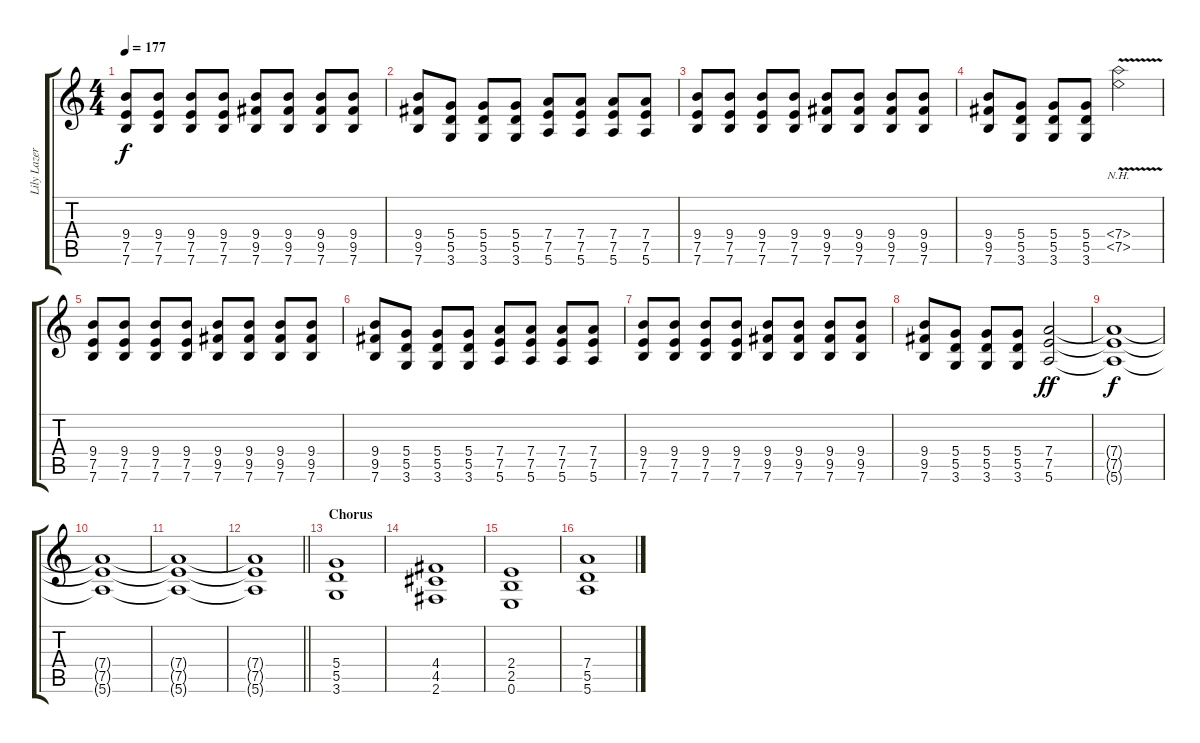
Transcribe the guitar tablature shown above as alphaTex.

\track ("Lily Lazer (Guitar)" "Lily Lazer") {instrument distortionguitar}
\staff {score tabs}
\tuning (E4 B3 G3 D3 A2 E2) {hide}
\ts (4 4)
\tempo 177
\clef g2
\ks c
(9.4 7.5 7.6).8{dy f} (9.4 7.5 7.6).8 (9.4 7.5 7.6).8 (9.4 7.5 7.6).8 (9.4 9.5 7.6).8 (9.4 9.5 7.6).8 (9.4 9.5 7.6).8 (9.4 9.5 7.6).8 |
(9.4 9.5 7.6).8 (5.4 5.5 3.6).8 (5.4 5.5 3.6).8 (5.4 5.5 3.6).8 (7.4 7.5 5.6).8 (7.4 7.5 5.6).8 (7.4 7.5 5.6).8 (7.4 7.5 5.6).8 |
(9.4 7.5 7.6).8 (9.4 7.5 7.6).8 (9.4 7.5 7.6).8 (9.4 7.5 7.6).8 (9.4 9.5 7.6).8 (9.4 9.5 7.6).8 (9.4 9.5 7.6).8 (9.4 9.5 7.6).8 |
(9.4 9.5 7.6).8 (5.4 5.5 3.6).8 (5.4 5.5 3.6).8 (5.4 5.5 3.6).8 (7.4{nh v} 7.5{nh v}).2 |
(9.4 7.5 7.6).8 (9.4 7.5 7.6).8 (9.4 7.5 7.6).8 (9.4 7.5 7.6).8 (9.4 9.5 7.6).8 (9.4 9.5 7.6).8 (9.4 9.5 7.6).8 (9.4 9.5 7.6).8 |
(9.4 9.5 7.6).8 (5.4 5.5 3.6).8 (5.4 5.5 3.6).8 (5.4 5.5 3.6).8 (7.4 7.5 5.6).8 (7.4 7.5 5.6).8 (7.4 7.5 5.6).8 (7.4 7.5 5.6).8 |
(9.4 7.5 7.6).8 (9.4 7.5 7.6).8 (9.4 7.5 7.6).8 (9.4 7.5 7.6).8 (9.4 9.5 7.6).8 (9.4 9.5 7.6).8 (9.4 9.5 7.6).8 (9.4 9.5 7.6).8 |
(9.4 9.5 7.6).8 (5.4 5.5 3.6).8 (5.4 5.5 3.6).8 (5.4 5.5 3.6).8 (7.4 7.5 5.6).2{dy ff} |
(7.4{t} 7.5{t} 5.6{t}).1{dy f} |
(7.4{t} 7.5{t} 5.6{t}).1 |
(7.4{t} 7.5{t} 5.6{t}).1 |
\barLineRight lightlight
(7.4{t} 7.5{t} 5.6{t}).1 |
\section ("" "Chorus")
(5.4 5.5 3.6).1 |
(4.4 4.5 2.6).1 |
(2.4 2.5 0.6).1 |
(7.4 5.5 5.6).1
